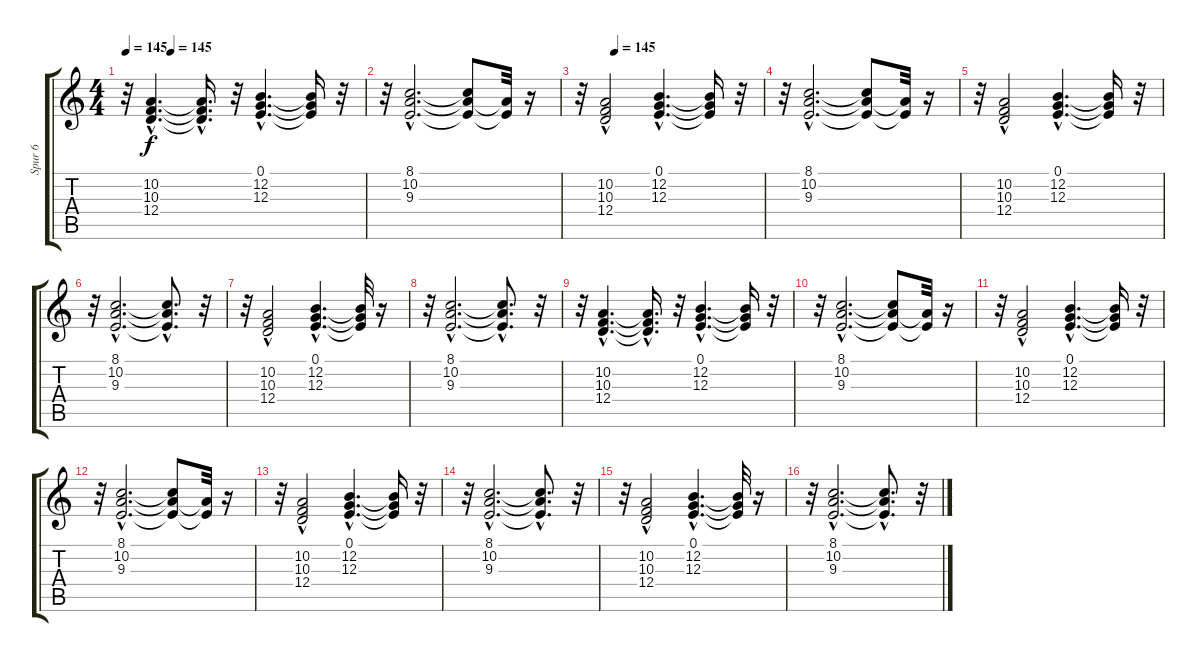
\track ("Spur 6" "Spur 6") {instrument stringensemble2}
\staff {score tabs}
\tuning (E4 B3 G3 D3 A2 E2) {hide}
\ts (4 4)
\tempo 145
\tempo (145 0.1875)
\clef g2
\ks c
r.32{dy f} (10.2{hac} 10.3{hac} 12.4{hac}).4{d} (10.2{hac t} 10.3{t} 12.4{hac t}).16{d} r.32 (0.1{hac} 12.2{hac} 12.3{hac}).4{d} (0.1{t} 12.2{t} 12.3{t}).16 r.32 |
r.32 (8.1{hac} 10.2{hac} 9.3{hac}).2{d} (8.1{t} 10.2{t} 9.3{t}).8 (10.2{t} 9.3{t}).32 r.16 |
\tempo (145 0.1875)
r.32 (10.2{hac} 10.3{hac} 12.4).2 (0.1{hac} 12.2{hac} 12.3{hac}).4{d} (0.1{t} 12.2{t} 12.3{t}).16 r.32 |
r.32 (8.1{hac} 10.2{hac} 9.3{hac}).2{d} (8.1{t} 10.2{t} 9.3{t}).8 (10.2{t} 9.3{t}).32 r.16 |
r.32 (10.2{hac} 10.3{hac} 12.4).2 (0.1{hac} 12.2{hac} 12.3{hac}).4{d} (0.1{t} 12.2{t} 12.3{t}).16 r.32 |
r.32 (8.1{hac} 10.2{hac} 9.3{hac}).2{d} (8.1{t} 10.2{t} 9.3{hac t}).8{d} r.32 |
r.32 (10.2{hac} 10.3{hac} 12.4).2 (0.1{hac} 12.2{hac} 12.3{hac}).4{d} (0.1{t} 12.2{t} 12.3{t}).32 r.16 |
r.32 (8.1{hac} 10.2{hac} 9.3{hac}).2{d} (8.1{t} 10.2{hac t} 9.3{hac t}).8{d} r.32 |
r.32 (10.2{hac} 10.3{hac} 12.4{hac}).4{d} (10.2{hac t} 10.3{t} 12.4{hac t}).16{d} r.32 (0.1{hac} 12.2{hac} 12.3{hac}).4{d} (0.1{t} 12.2{t} 12.3{t}).16 r.32 |
r.32 (8.1{hac} 10.2{hac} 9.3{hac}).2{d} (8.1{t} 10.2{t} 9.3{t}).8 (10.2{t} 9.3{t}).32 r.16 |
r.32 (10.2{hac} 10.3{hac} 12.4).2 (0.1{hac} 12.2{hac} 12.3{hac}).4{d} (0.1{t} 12.2{t} 12.3{t}).16 r.32 |
r.32 (8.1{hac} 10.2{hac} 9.3{hac}).2{d} (8.1{t} 10.2{t} 9.3{t}).8 (10.2{t} 9.3{t}).32 r.16 |
r.32 (10.2{hac} 10.3{hac} 12.4).2 (0.1{hac} 12.2{hac} 12.3{hac}).4{d} (0.1{t} 12.2{t} 12.3{t}).16 r.32 |
r.32 (8.1{hac} 10.2{hac} 9.3{hac}).2{d} (8.1{t} 10.2{t} 9.3{hac t}).8{d} r.32 |
r.32 (10.2{hac} 10.3{hac} 12.4).2 (0.1{hac} 12.2{hac} 12.3{hac}).4{d} (0.1{t} 12.2{t} 12.3{t}).32 r.16 |
r.32 (8.1{hac} 10.2{hac} 9.3{hac}).2{d} (8.1{t} 10.2{hac t} 9.3{hac t}).8{d} r.32
